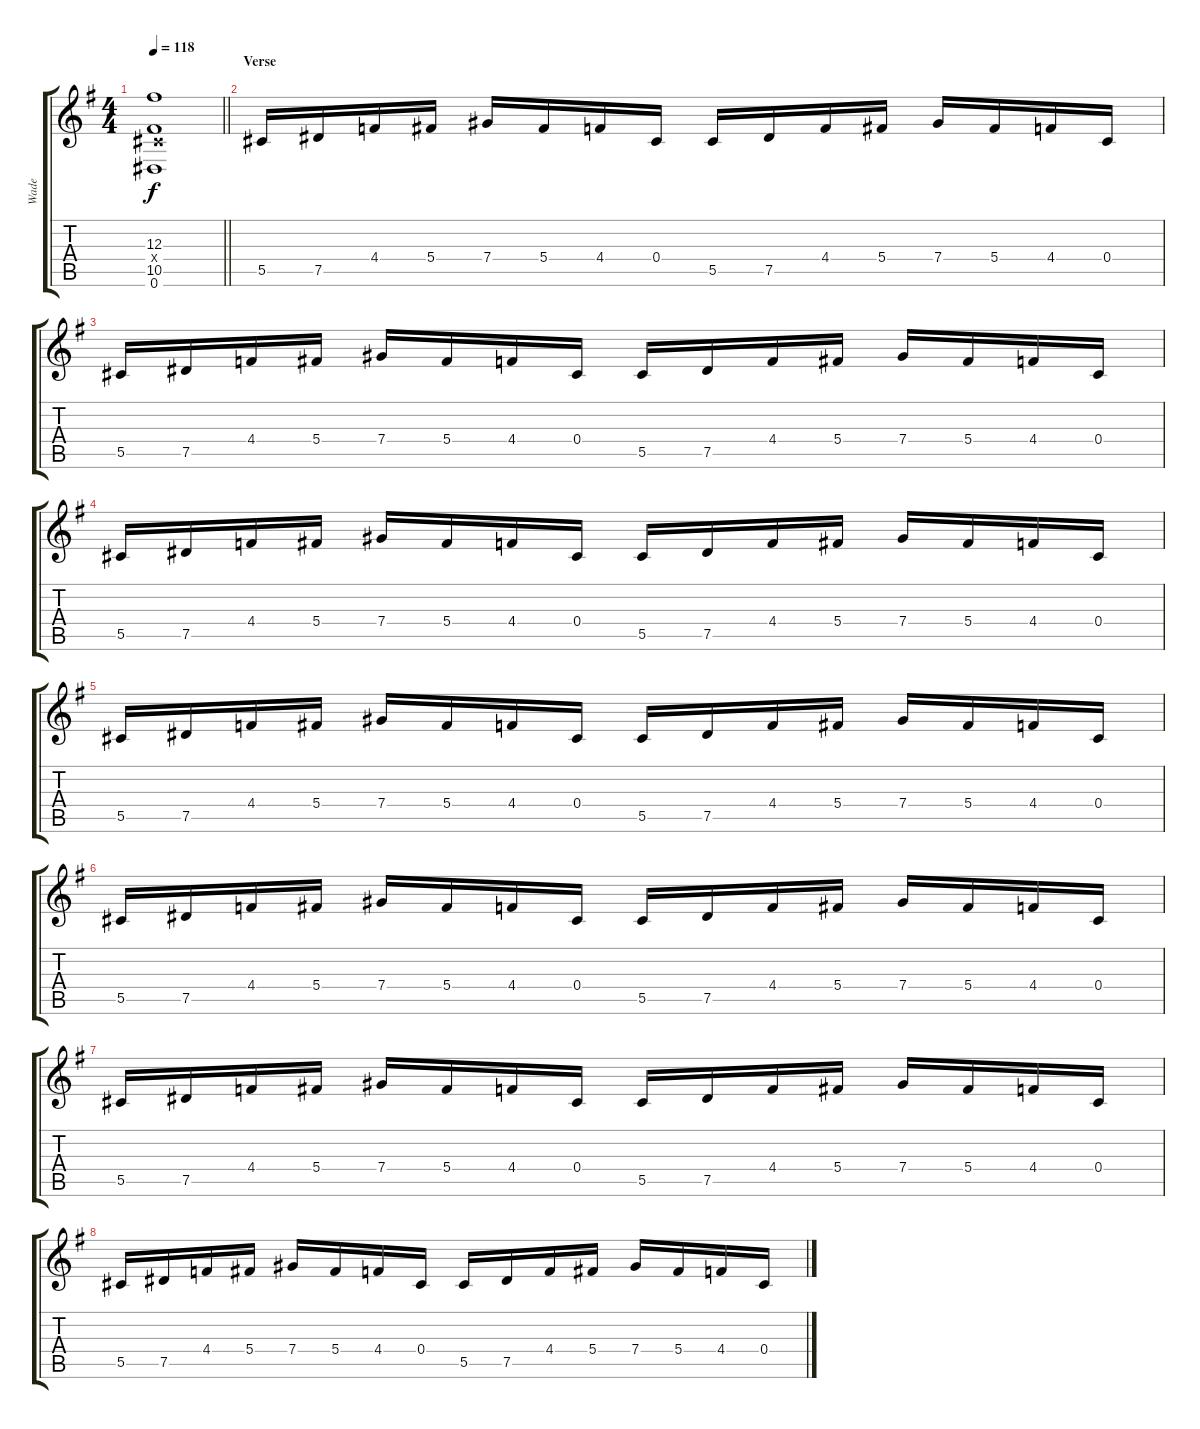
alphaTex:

\track ("Wade" "Wade") {instrument distortionguitar}
\staff {score tabs}
\tuning (Eb4 Bb3 Gb3 Db3 Ab2 Eb2) {hide}
\ts (4 4)
\tempo 118
\clef g2
\barLineRight lightlight
\ks g
(12.3 0.4{x} 10.5 0.6).1{dy f} |
\section ("" "Verse")
5.5.16 7.5.16 4.4.16 5.4.16 7.4.16 5.4.16 4.4.16 0.4.16 5.5.16 7.5.16 4.4.16 5.4.16 7.4.16 5.4.16 4.4.16 0.4.16 |
5.5.16 7.5.16 4.4.16 5.4.16 7.4.16 5.4.16 4.4.16 0.4.16 5.5.16 7.5.16 4.4.16 5.4.16 7.4.16 5.4.16 4.4.16 0.4.16 |
5.5.16 7.5.16 4.4.16 5.4.16 7.4.16 5.4.16 4.4.16 0.4.16 5.5.16 7.5.16 4.4.16 5.4.16 7.4.16 5.4.16 4.4.16 0.4.16 |
5.5.16 7.5.16 4.4.16 5.4.16 7.4.16 5.4.16 4.4.16 0.4.16 5.5.16 7.5.16 4.4.16 5.4.16 7.4.16 5.4.16 4.4.16 0.4.16 |
5.5.16 7.5.16 4.4.16 5.4.16 7.4.16 5.4.16 4.4.16 0.4.16 5.5.16 7.5.16 4.4.16 5.4.16 7.4.16 5.4.16 4.4.16 0.4.16 |
5.5.16 7.5.16 4.4.16 5.4.16 7.4.16 5.4.16 4.4.16 0.4.16 5.5.16 7.5.16 4.4.16 5.4.16 7.4.16 5.4.16 4.4.16 0.4.16 |
5.5.16 7.5.16 4.4.16 5.4.16 7.4.16 5.4.16 4.4.16 0.4.16 5.5.16 7.5.16 4.4.16 5.4.16 7.4.16 5.4.16 4.4.16 0.4.16
